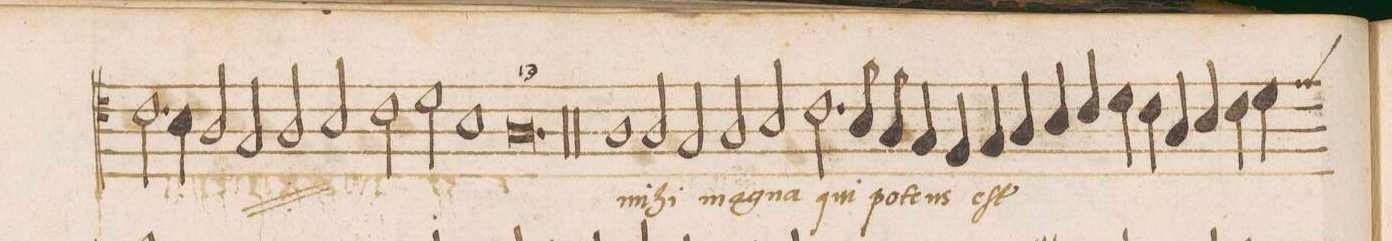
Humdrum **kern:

**kern	**text
*I"TENOR	*
*clefC4	*
*k[]	*
*met(c|)	*
*M2/1	*
2.c\	-hi
4B\	ma-
=60	=60
2A/	-gna
2G/	qui
2A/	po-
2B/	.
=61	=61
2c\	.
2d\	.
1B	.
=62	=62
0.A	-te(n)s
*	*Xij
=63	=63
1r	.
=64	=64
0r	.
=65	=65
0r	.
=66	=66
0r	.
=67	=67
1r	.
1A	mi-
=68	=68
2A/	-hi
2G/	ma-
2A/	-gna
2B/	.
=69	=69
2.c\	qui
8B/	po-
8A/	.
4G/	-tens
4F/	eſt
4G/	.
4A/	.
=70	=70
4B/	.
4c/	.
4d\	.
4c\	.
4A/	.
4B/	.
4c\	.
*custos:e	*
4d\	.
=71	=71
*-	*-
